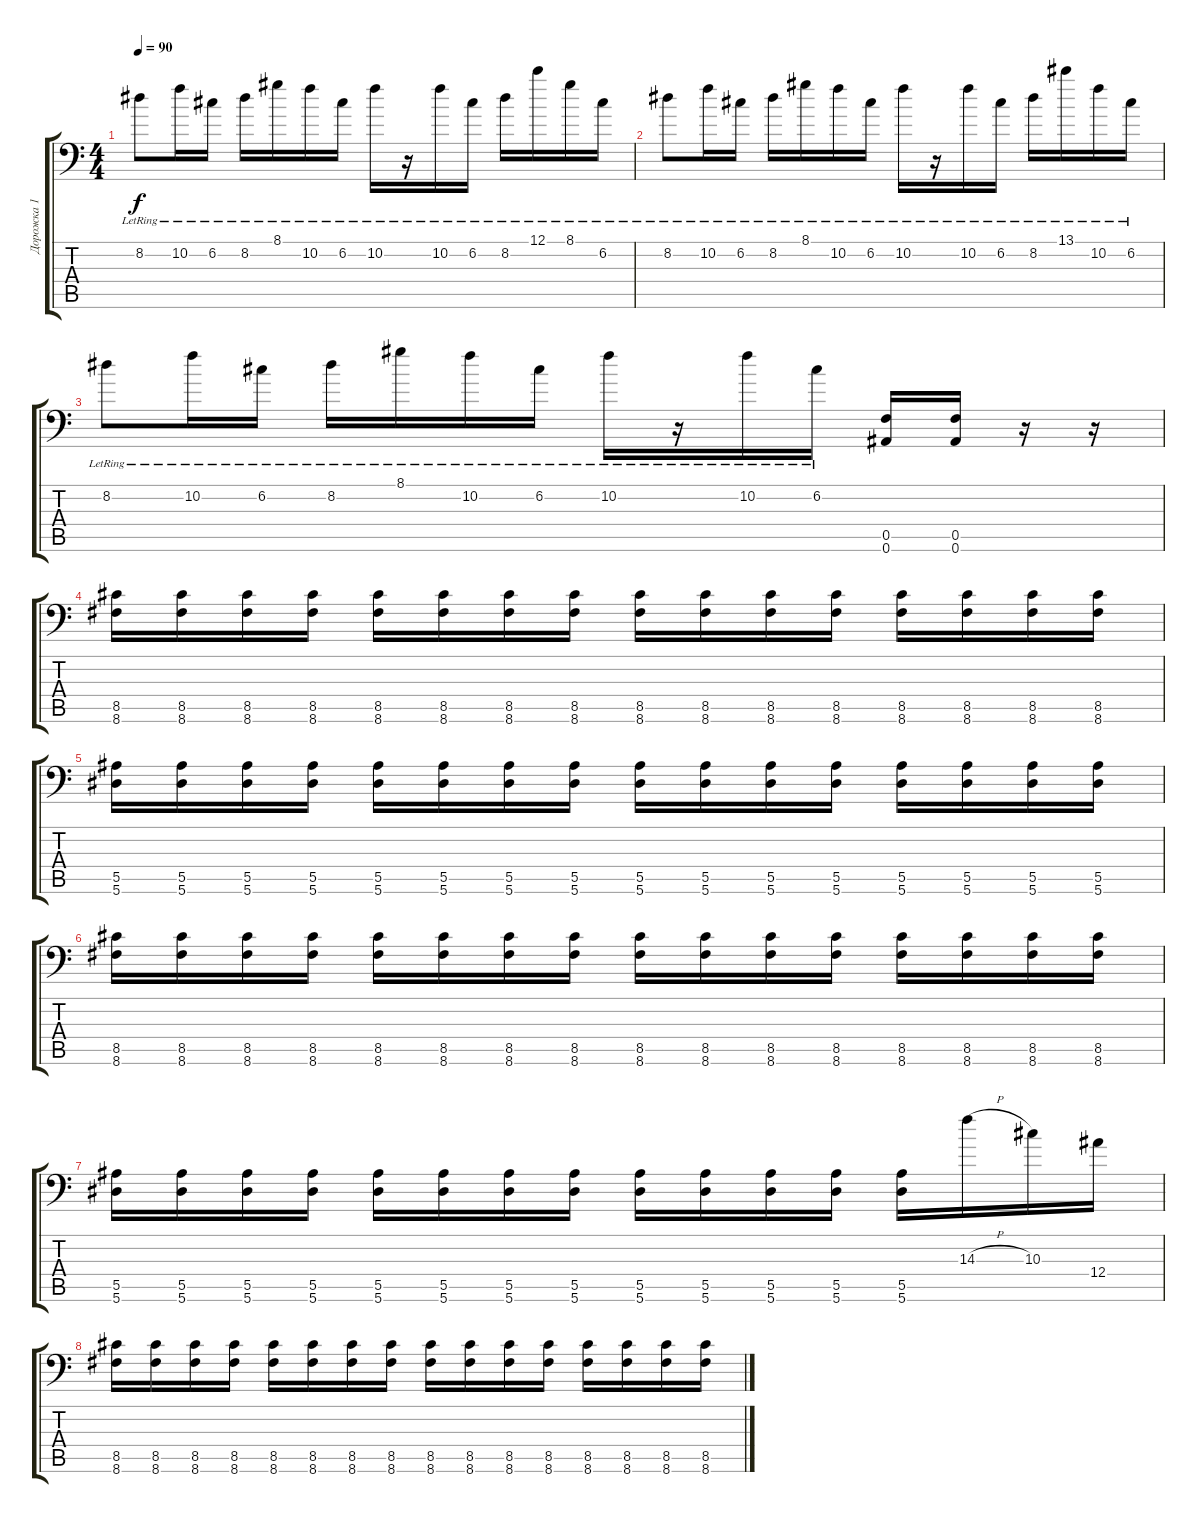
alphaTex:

\track ("Дорожка 1" "Дорожка 1") {instrument distortionguitar}
\staff {score tabs}
\tuning (C4 G3 Eb3 Bb2 F2 Bb1) {hide}
\ts (4 4)
\tempo 90
\clef f4
\ks c
8.2{lr}.8{dy f} 10.2{lr}.16 6.2{lr}.16 8.2{lr}.16 8.1{lr}.16 10.2{lr}.16 6.2{lr}.16 10.2{lr}.16 r.16 10.2{lr}.16 6.2{lr}.16 8.2{lr}.16 12.1{lr}.16 8.1{lr}.16 6.2{lr}.16 |
8.2{lr}.8 10.2{lr}.16 6.2{lr}.16 8.2{lr}.16 8.1{lr}.16 10.2{lr}.16 6.2{lr}.16 10.2{lr}.16 r.16 10.2{lr}.16 6.2{lr}.16 8.2{lr}.16 13.1{lr}.16 10.2{lr}.16 6.2{lr}.16 |
8.2{lr}.8 10.2{lr}.16 6.2{lr}.16 8.2{lr}.16 8.1{lr}.16 10.2{lr}.16 6.2{lr}.16 10.2{lr}.16 r.16 10.2{lr}.16 6.2{lr}.16 (0.5 0.6).16{instrument distortionguitar} (0.5 0.6).16 r.16 r.16 |
(8.5 8.6).16 (8.5 8.6).16 (8.5 8.6).16 (8.5 8.6).16 (8.5 8.6).16 (8.5 8.6).16 (8.5 8.6).16 (8.5 8.6).16 (8.5 8.6).16 (8.5 8.6).16 (8.5 8.6).16 (8.5 8.6).16 (8.5 8.6).16 (8.5 8.6).16 (8.5 8.6).16 (8.5 8.6).16 |
(5.5 5.6).16 (5.5 5.6).16 (5.5 5.6).16 (5.5 5.6).16 (5.5 5.6).16 (5.5 5.6).16 (5.5 5.6).16 (5.5 5.6).16 (5.5 5.6).16 (5.5 5.6).16 (5.5 5.6).16 (5.5 5.6).16 (5.5 5.6).16 (5.5 5.6).16 (5.5 5.6).16 (5.5 5.6).16 |
(8.5 8.6).16 (8.5 8.6).16 (8.5 8.6).16 (8.5 8.6).16 (8.5 8.6).16 (8.5 8.6).16 (8.5 8.6).16 (8.5 8.6).16 (8.5 8.6).16 (8.5 8.6).16 (8.5 8.6).16 (8.5 8.6).16 (8.5 8.6).16 (8.5 8.6).16 (8.5 8.6).16 (8.5 8.6).16 |
(5.5 5.6).16 (5.5 5.6).16 (5.5 5.6).16 (5.5 5.6).16 (5.5 5.6).16 (5.5 5.6).16 (5.5 5.6).16 (5.5 5.6).16 (5.5 5.6).16 (5.5 5.6).16 (5.5 5.6).16 (5.5 5.6).16 (5.5 5.6).16 14.3{h}.16 10.3.16 12.4.16 |
(8.5 8.6).16 (8.5 8.6).16 (8.5 8.6).16 (8.5 8.6).16 (8.5 8.6).16 (8.5 8.6).16 (8.5 8.6).16 (8.5 8.6).16 (8.5 8.6).16 (8.5 8.6).16 (8.5 8.6).16 (8.5 8.6).16 (8.5 8.6).16 (8.5 8.6).16 (8.5 8.6).16 (8.5 8.6).16
